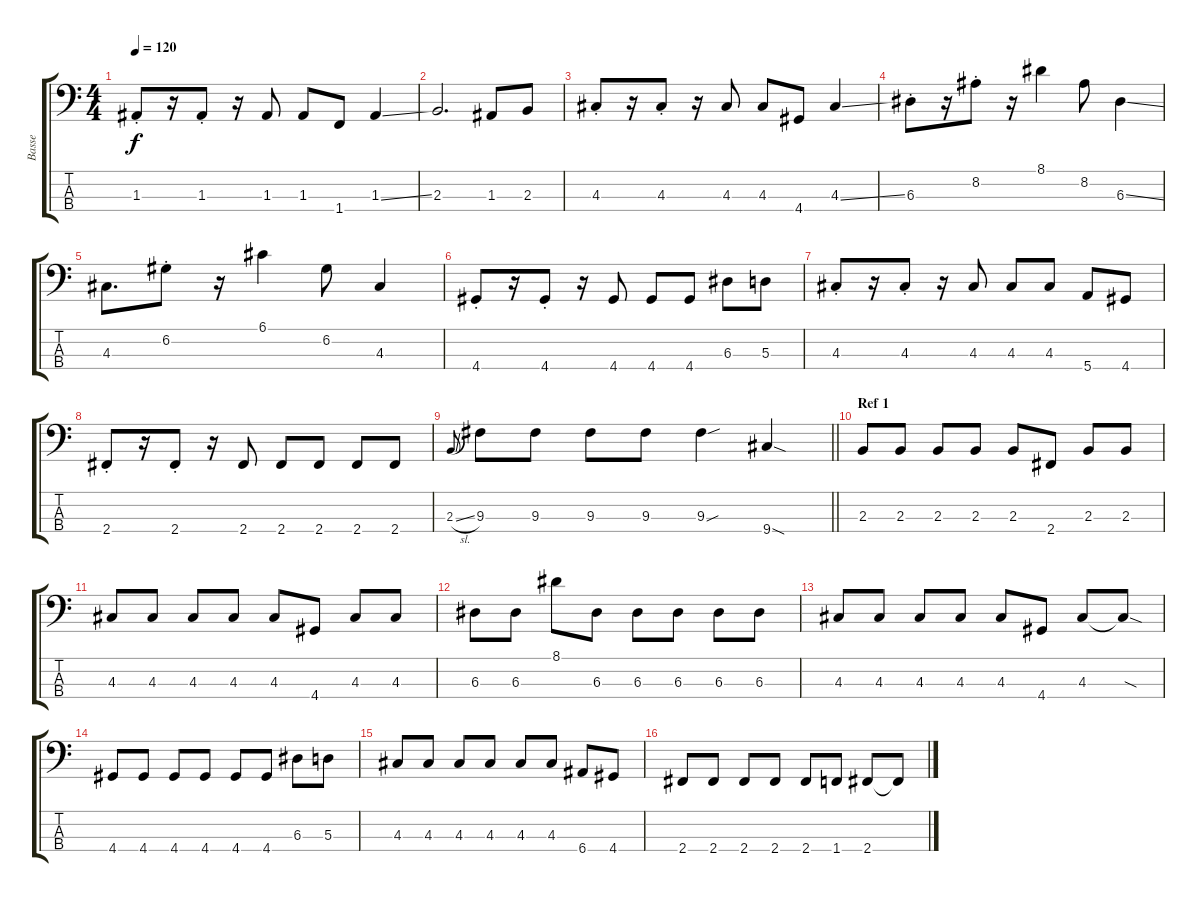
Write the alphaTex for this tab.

\track ("Basse" "Basse") {instrument electricbasspick}
\staff {score tabs}
\tuning (G2 D2 A1 E1) {hide}
\ts (4 4)
\tempo 120
\clef f4
\ks c
1.3{st}.8{dy f} r.16 1.3{st}.8 r.16 1.3.8 1.3.8 1.4.8 1.3{ss}.4 |
2.3.2{d} 1.3.8 2.3.8 |
4.3{st}.8 r.16 4.3{st}.8 r.16 4.3.8 4.3.8 4.4.8 4.3{ss}.4 |
6.3{st}.8 r.16 8.2{st}.8 r.16 8.1.4 8.2.8 6.3{ss}.4 |
4.3.8{d} 6.2{st}.8 r.16 6.1.4 6.2.8 4.3.4 |
4.4{st}.8 r.16 4.4{st}.8 r.16 4.4.8 4.4.8 4.4.8 6.3.8 5.3.8 |
4.3{st}.8 r.16 4.3{st}.8 r.16 4.3.8 4.3.8 4.3.8 5.4.8 4.4.8 |
2.4{st}.8 r.16 2.4{st}.8 r.16 2.4.8 2.4.8 2.4.8 2.4.8 2.4.8 |
\barLineRight lightlight
2.3{sl}.8{gr onbeat} 9.3.8 9.3.8 9.3.8 9.3.8 9.3{sou}.4 9.4{sod}.4 |
\section ("" "Ref 1")
2.3.8 2.3.8 2.3.8 2.3.8 2.3.8 2.4.8 2.3.8 2.3.8 |
4.3.8 4.3.8 4.3.8 4.3.8 4.3.8 4.4.8 4.3.8 4.3.8 |
6.3.8 6.3.8 8.1.8 6.3.8 6.3.8 6.3.8 6.3.8 6.3.8 |
4.3.8 4.3.8 4.3.8 4.3.8 4.3.8 4.4.8 4.3.8 4.3{sod t}.8 |
4.4.8 4.4.8 4.4.8 4.4.8 4.4.8 4.4.8 6.3.8 5.3.8 |
4.3.8 4.3.8 4.3.8 4.3.8 4.3.8 4.3.8 6.4.8 4.4.8 |
2.4.8 2.4.8 2.4.8 2.4.8 2.4.8 1.4.8 2.4.8 2.4{ss t}.8
